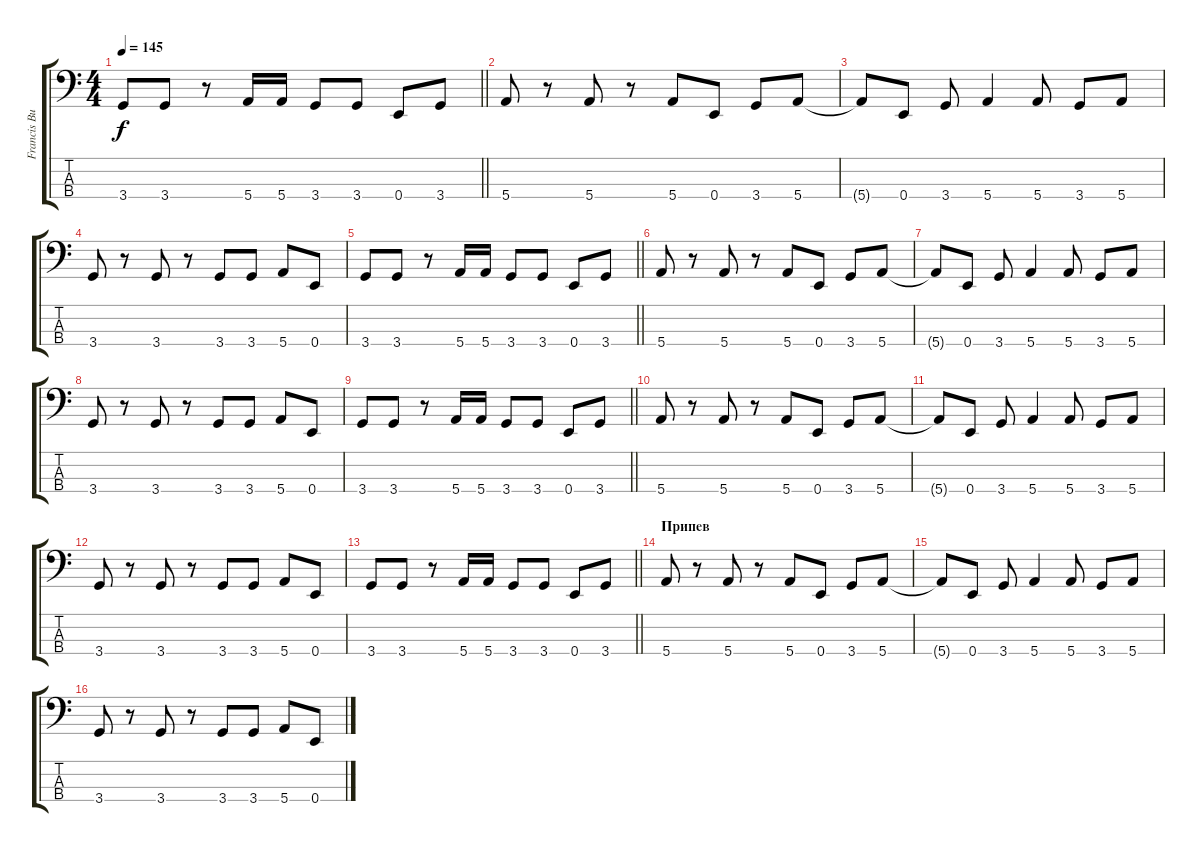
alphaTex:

\track ("Francis Bucholz" "Francis Bu") {instrument electricbassfinger}
\staff {score tabs}
\tuning (G2 D2 A1 E1) {hide}
\ts (4 4)
\tempo 145
\clef f4
\barLineRight lightlight
\ks c
3.4.8{dy f} 3.4.8 r.8 5.4.16 5.4.16 3.4.8 3.4.8 0.4.8 3.4.8 |
5.4.8 r.8 5.4.8 r.8 5.4.8 0.4.8 3.4.8 5.4.8 |
5.4{t}.8 0.4.8 3.4.8 5.4.4 5.4.8 3.4.8 5.4.8 |
3.4.8 r.8 3.4.8 r.8 3.4.8 3.4.8 5.4.8 0.4.8 |
\barLineRight lightlight
3.4.8 3.4.8 r.8 5.4.16 5.4.16 3.4.8 3.4.8 0.4.8 3.4.8 |
5.4.8 r.8 5.4.8 r.8 5.4.8 0.4.8 3.4.8 5.4.8 |
5.4{t}.8 0.4.8 3.4.8 5.4.4 5.4.8 3.4.8 5.4.8 |
3.4.8 r.8 3.4.8 r.8 3.4.8 3.4.8 5.4.8 0.4.8 |
\barLineRight lightlight
3.4.8 3.4.8 r.8 5.4.16 5.4.16 3.4.8 3.4.8 0.4.8 3.4.8 |
5.4.8 r.8 5.4.8 r.8 5.4.8 0.4.8 3.4.8 5.4.8 |
5.4{t}.8 0.4.8 3.4.8 5.4.4 5.4.8 3.4.8 5.4.8 |
3.4.8 r.8 3.4.8 r.8 3.4.8 3.4.8 5.4.8 0.4.8 |
\barLineRight lightlight
3.4.8 3.4.8 r.8 5.4.16 5.4.16 3.4.8 3.4.8 0.4.8 3.4.8 |
\section ("" "Припев")
5.4.8 r.8 5.4.8 r.8 5.4.8 0.4.8 3.4.8 5.4.8 |
5.4{t}.8 0.4.8 3.4.8 5.4.4 5.4.8 3.4.8 5.4.8 |
3.4.8 r.8 3.4.8 r.8 3.4.8 3.4.8 5.4.8 0.4.8
